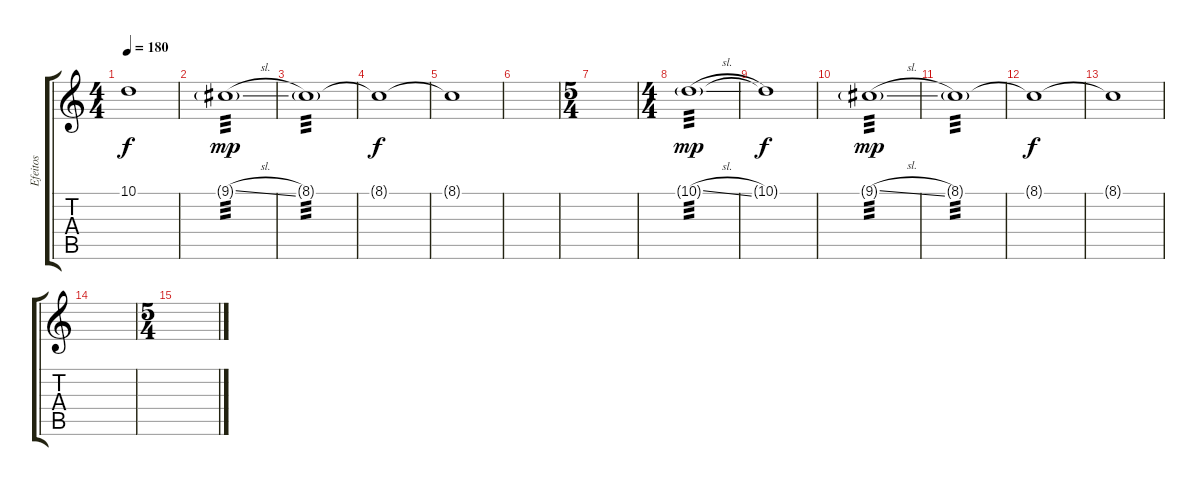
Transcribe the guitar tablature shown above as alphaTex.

\track ("Efeitos" "Efeitos") {instrument fx5brightness}
\staff {score tabs}
\tuning (E4 B3 G3 D3 A2 E2) {hide}
\ts (4 4)
\tempo 180
\clef g2
\ks c
10.1{t}.1{dy f} |
9.1{sl g}.1{tp 3 dy mp} |
8.1{g}.1{tp 3} |
8.1{t}.1{dy f} |
8.1{t}.1 |
|
\ts (5 4)
|
\ts (4 4)
10.1{sl g}.1{tp 3 dy mp} |
10.1{t}.1{dy f} |
9.1{sl g}.1{tp 3 dy mp} |
8.1{g}.1{tp 3} |
8.1{t}.1{dy f} |
8.1{t}.1 |
|
\ts (5 4)
